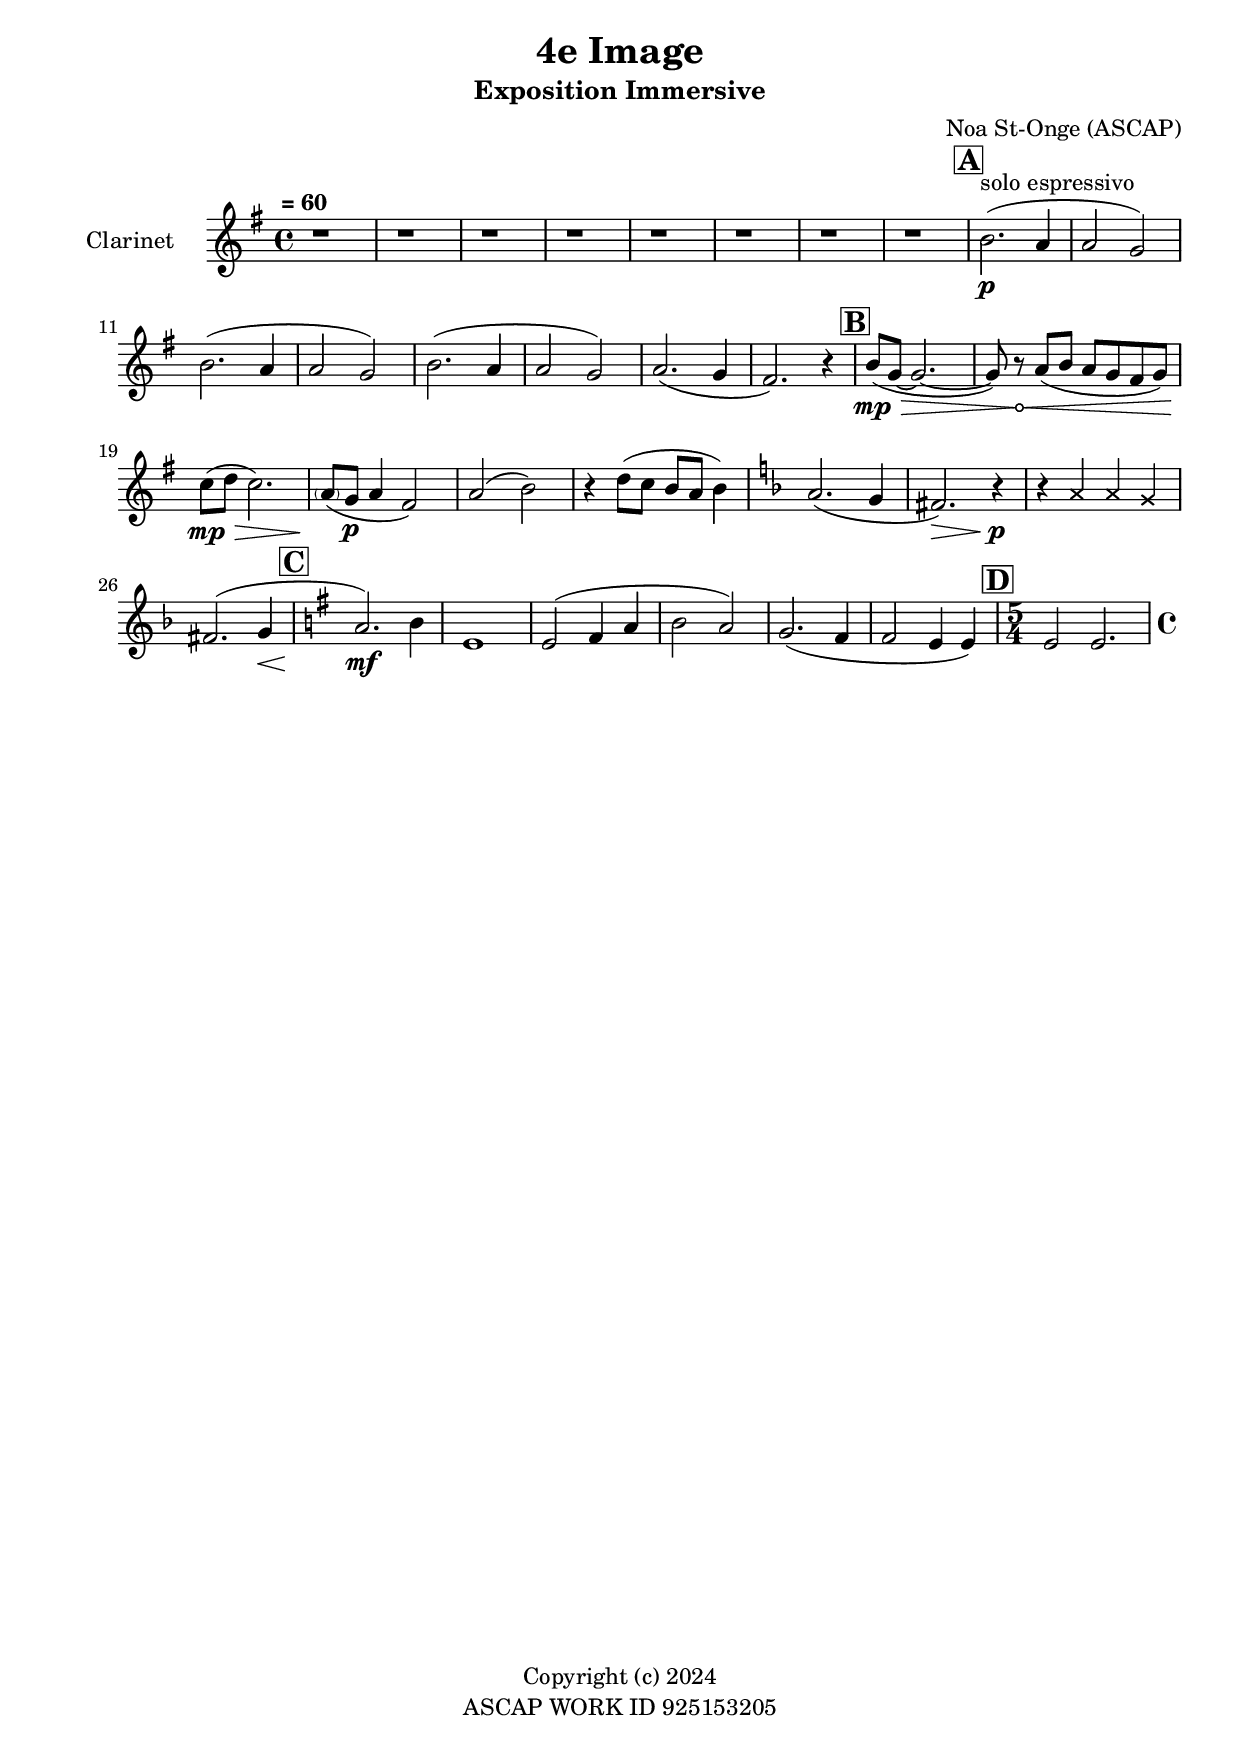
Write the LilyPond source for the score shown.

clarinet = \relative c'' {
  \time 4/4
  \tempo " = 60"
  \key f \major

  \set Score.rehearsalMarkFormatter = #format-mark-box-alphabet

  \repeat unfold 8 {r1}
  \mark \default
  a2.\p^"solo espressivo"( g4 g2 f2)
  a2.( g4 g2 f2)
  a2.( g4 g2 f2)
  g2.( f4 e2.) r4

  \mark \default
  \override Hairpin.circled-tip = ##t
  a8(\mp\> f8 ~ f2. ~ f8) r8\<
  g8( a g f e f)

  \override Hairpin.circled-tip = ##f
  bes(\!\mp\> c bes2.)
  \parenthesize g8(\! f8\p g4 e2)

  g2( a2) r4 c8( bes a g a4)

  \key ees \major

  g2.( f4 e2.\>) r4\p

  \slurUp
  r4 \xNotesOn g4 g4 f4 \xNotesOff e2.( f4\< \mark \default %%%%% C %%%%%
  \key f \major
  g2.)\mf a4 d,1
  \slurNeutral
  d2( e4 g4 a2 g2)
  f2.( e4 e2 d4 d4)

  %%%%% D %%%%%
  \mark \default
  \time 5/4
  d2 d2.
  \time 4/4
}

clarinetPart = \new Staff \with {
  instrumentName = "Clarinet"
  shortInstrumentName = "Cl."
  midiInstrument = "clarinet"
} \clarinet

clarinetBookPart = \new Staff \with {
  instrumentName = "Clarinet"
  shortInstrumentName = ""
  midiInstrument = "clarinet"
} \clarinet

\book {
  \bookOutputName "Clarinet"
  \header {
  title = "4e Image"
  subtitle = "Exposition Immersive"
  composer = "Noa St-Onge (ASCAP)"
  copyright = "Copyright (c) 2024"
  % Remove default LilyPond tagline
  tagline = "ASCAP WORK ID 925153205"
}
  \score {
    <<
      \transpose bes, c \clarinetBookPart
    >>
    \layout {
      indent = 25
      short-indent = 10
    }

    \midi {
      \tempo 4=60
    }
  }
}